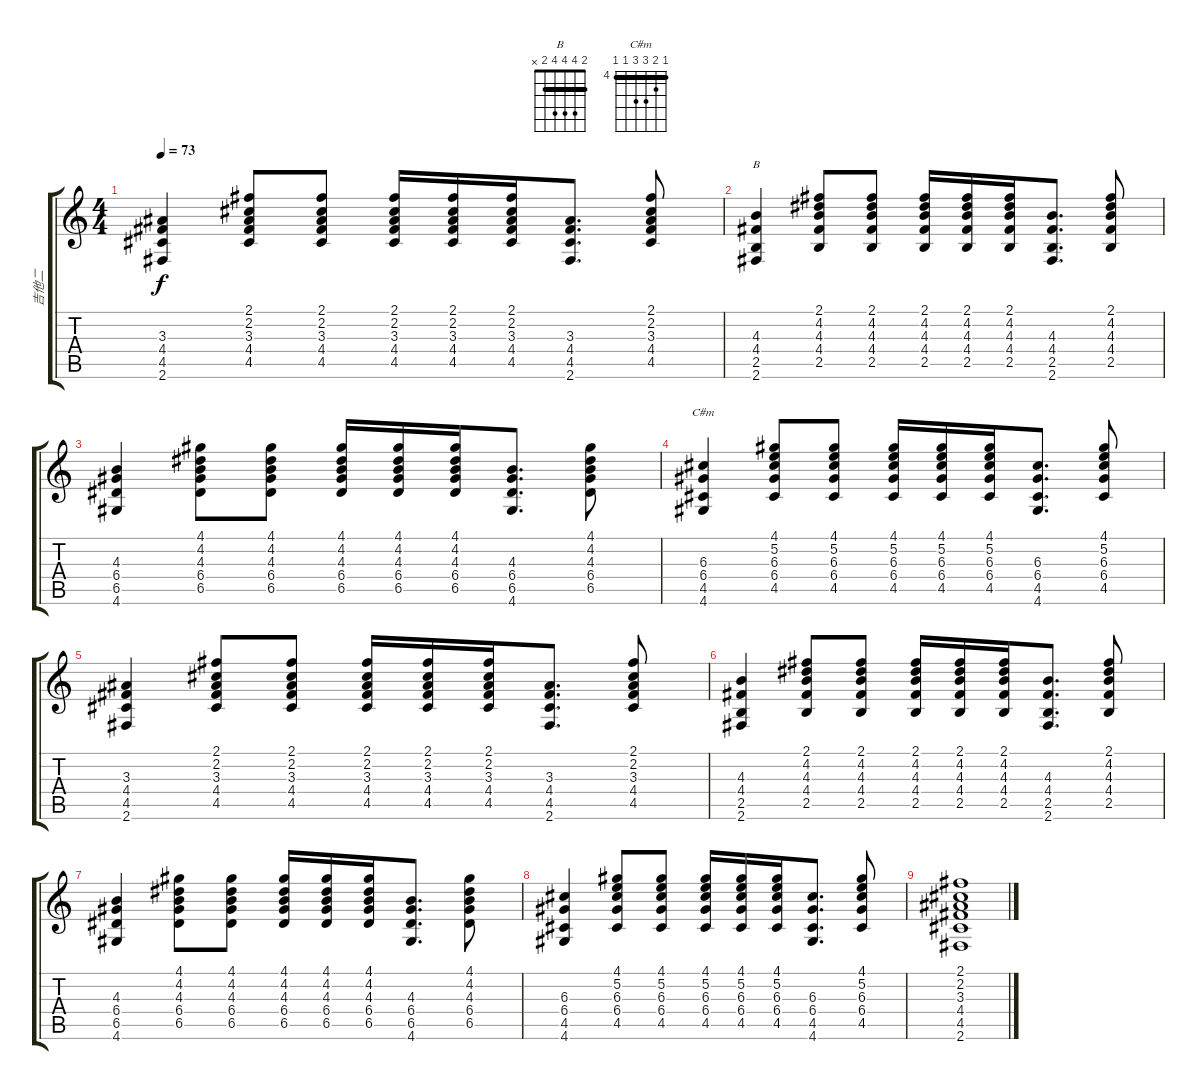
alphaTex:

\track ("吉他二" "吉他二") {instrument acousticguitarsteel}
\staff {score tabs}
\tuning (E4 B3 G3 D3 A2 E2) {hide}
\chord ("B" 2 4 4 4 2 x) {barre 2}
\chord ("C#m" 4 5 6 6 4 4) {firstfret 4 barre 4}
\ts (4 4)
\tempo 73
\clef g2
\ks c
(3.3 4.4 4.5 2.6).4{dy f} (2.1 2.2 3.3 4.4 4.5).8 (2.1 2.2 3.3 4.4 4.5).8 (2.1 2.2 3.3 4.4 4.5).16 (2.1 2.2 3.3 4.4 4.5).16 (2.1 2.2 3.3 4.4 4.5).16 (3.3 4.4 4.5 2.6).8{d} (2.1 2.2 3.3 4.4 4.5).8 |
(4.3 4.4 2.5 2.6).4{ch "B"} (2.1 4.2 4.3 4.4 2.5).8 (2.1 4.2 4.3 4.4 2.5).8 (2.1 4.2 4.3 4.4 2.5).16 (2.1 4.2 4.3 4.4 2.5).16 (2.1 4.2 4.3 4.4 2.5).16 (4.3 4.4 2.5 2.6).8{d} (2.1 4.2 4.3 4.4 2.5).8 |
(4.3 6.4 6.5 4.6).4 (4.1 4.2 4.3 6.4 6.5).8 (4.1 4.2 4.3 6.4 6.5).8 (4.1 4.2 4.3 6.4 6.5).16 (4.1 4.2 4.3 6.4 6.5).16 (4.1 4.2 4.3 6.4 6.5).16 (4.3 6.4 6.5 4.6).8{d} (4.1 4.2 4.3 6.4 6.5).8 |
(6.3 6.4 4.5 4.6).4{ch "C#m"} (4.1 5.2 6.3 6.4 4.5).8 (4.1 5.2 6.3 6.4 4.5).8 (4.1 5.2 6.3 6.4 4.5).16 (4.1 5.2 6.3 6.4 4.5).16 (4.1 5.2 6.3 6.4 4.5).16 (6.3 6.4 4.5 4.6).8{d} (4.1 5.2 6.3 6.4 4.5).8 |
(3.3 4.4 4.5 2.6).4 (2.1 2.2 3.3 4.4 4.5).8 (2.1 2.2 3.3 4.4 4.5).8 (2.1 2.2 3.3 4.4 4.5).16 (2.1 2.2 3.3 4.4 4.5).16 (2.1 2.2 3.3 4.4 4.5).16 (3.3 4.4 4.5 2.6).8{d} (2.1 2.2 3.3 4.4 4.5).8 |
(4.3 4.4 2.5 2.6).4 (2.1 4.2 4.3 4.4 2.5).8 (2.1 4.2 4.3 4.4 2.5).8 (2.1 4.2 4.3 4.4 2.5).16 (2.1 4.2 4.3 4.4 2.5).16 (2.1 4.2 4.3 4.4 2.5).16 (4.3 4.4 2.5 2.6).8{d} (2.1 4.2 4.3 4.4 2.5).8 |
(4.3 6.4 6.5 4.6).4 (4.1 4.2 4.3 6.4 6.5).8 (4.1 4.2 4.3 6.4 6.5).8 (4.1 4.2 4.3 6.4 6.5).16 (4.1 4.2 4.3 6.4 6.5).16 (4.1 4.2 4.3 6.4 6.5).16 (4.3 6.4 6.5 4.6).8{d} (4.1 4.2 4.3 6.4 6.5).8 |
(6.3 6.4 4.5 4.6).4 (4.1 5.2 6.3 6.4 4.5).8 (4.1 5.2 6.3 6.4 4.5).8 (4.1 5.2 6.3 6.4 4.5).16 (4.1 5.2 6.3 6.4 4.5).16 (4.1 5.2 6.3 6.4 4.5).16 (6.3 6.4 4.5 4.6).8{d} (4.1 5.2 6.3 6.4 4.5).8 |
(2.1 2.2 3.3 4.4 4.5 2.6).1
